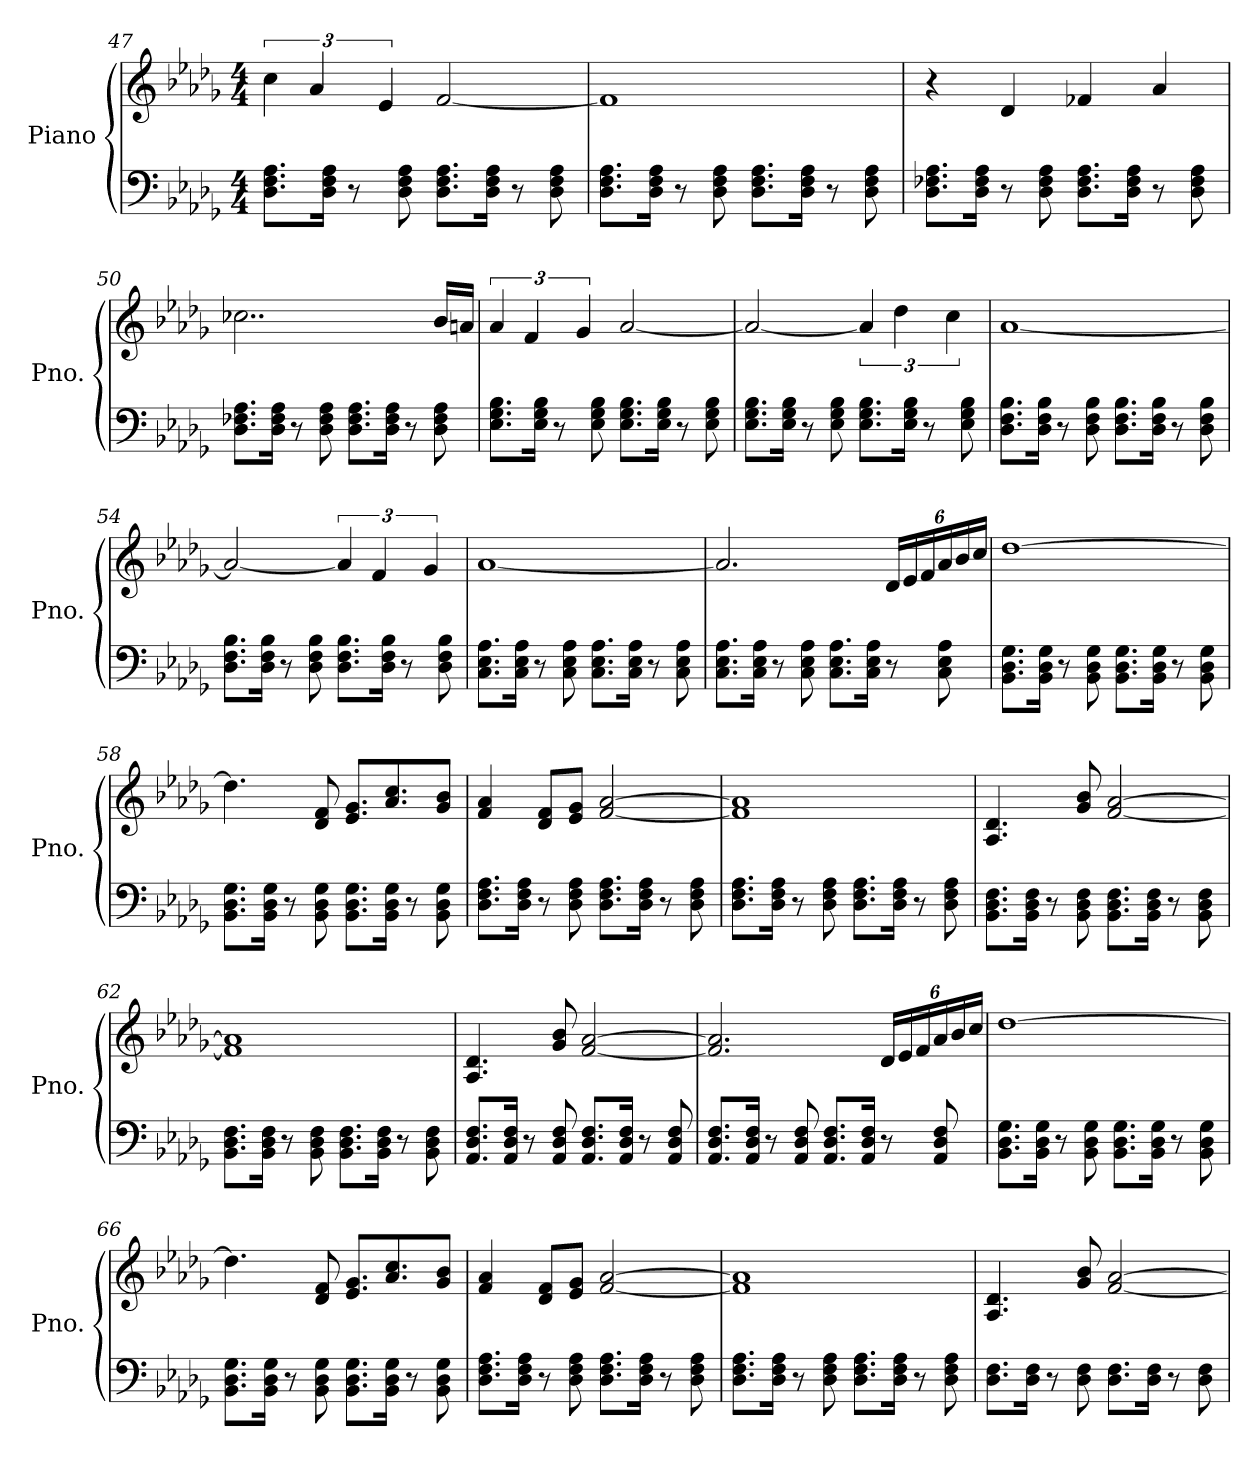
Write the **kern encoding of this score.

**kern	**kern
*part1	*part1
*staff2	*staff1
*I"Piano	*
*I'Pno.	*
!!LO:LB:g=z
*clefF4	*clefG2
*k[b-e-a-d-g-]	*k[b-e-a-d-g-]
*M4/4	*M4/4
=47	=47
8.D-\ 8.F\ 8.A-\L	6cc\
.	6a-/
16D-\ 16F\ 16A-\Jk	.
8r	.
.	6e-/
8D-\ 8F\ 8A-\	.
8.D-\ 8.F\ 8.A-\L	[2f/
16D-\ 16F\ 16A-\Jk	.
8r	.
8D-\ 8F\ 8A-\	.
=48	=48
8.D-\ 8.F\ 8.A-\L	1f]
16D-\ 16F\ 16A-\Jk	.
8r	.
8D-\ 8F\ 8A-\	.
8.D-\ 8.F\ 8.A-\L	.
16D-\ 16F\ 16A-\Jk	.
8r	.
8D-\ 8F\ 8A-\	.
=49	=49
8.D-\ 8.F-X\ 8.A-\L	4r
16D-\ 16F-\ 16A-\Jk	.
8r	4d-/
8D-\ 8F-\ 8A-\	.
8.D-\ 8.F-\ 8.A-\L	4f-X/
16D-\ 16F-\ 16A-\Jk	.
8r	4a-/
8D-\ 8F-\ 8A-\	.
=50	=50
8.D-\ 8.F-X\ 8.A-\L	2..cc-X\
16D-\ 16F-\ 16A-\Jk	.
8r	.
8D-\ 8F-\ 8A-\	.
8.D-\ 8.F-\ 8.A-\L	.
16D-\ 16F-\ 16A-\Jk	.
8r	.
8D-\ 8F-\ 8A-\	16b-/LL
.	16an/JJ
!!LO:LB:g=z
=51	=51
8.E-\ 8.G-\ 8.B-\L	6a-/
.	6f/
16E-\ 16G-\ 16B-\Jk	.
8r	.
.	6g-/
8E-\ 8G-\ 8B-\	.
8.E-\ 8.G-\ 8.B-\L	[2a-/
16E-\ 16G-\ 16B-\Jk	.
8r	.
8E-\ 8G-\ 8B-\	.
=52	=52
8.E-\ 8.G-\ 8.B-\L	2a-/_
16E-\ 16G-\ 16B-\Jk	.
8r	.
8E-\ 8G-\ 8B-\	.
8.E-\ 8.G-\ 8.B-\L	6a-/]
.	6dd-\
16E-\ 16G-\ 16B-\Jk	.
8r	.
.	6cc\
8E-\ 8G-\ 8B-\	.
=53	=53
8.D-\ 8.F\ 8.B-\L	[1a-
16D-\ 16F\ 16B-\Jk	.
8r	.
8D-\ 8F\ 8B-\	.
8.D-\ 8.F\ 8.B-\L	.
16D-\ 16F\ 16B-\Jk	.
8r	.
8D-\ 8F\ 8B-\	.
=54	=54
8.D-\ 8.F\ 8.B-\L	2a-/_
16D-\ 16F\ 16B-\Jk	.
8r	.
8D-\ 8F\ 8B-\	.
8.D-\ 8.F\ 8.B-\L	6a-/]
.	6f/
16D-\ 16F\ 16B-\Jk	.
8r	.
.	6g-/
8D-\ 8F\ 8B-\	.
=55	=55
8.C\ 8.E-\ 8.A-\L	[1a-
16C\ 16E-\ 16A-\Jk	.
8r	.
8C\ 8E-\ 8A-\	.
8.C\ 8.E-\ 8.A-\L	.
16C\ 16E-\ 16A-\Jk	.
8r	.
8C\ 8E-\ 8A-\	.
!!LO:LB:g=z
=56	=56
8.C\ 8.E-\ 8.A-\L	2.a-/]
16C\ 16E-\ 16A-\Jk	.
8r	.
8C\ 8E-\ 8A-\	.
8.C\ 8.E-\ 8.A-\L	.
16C\ 16E-\ 16A-\Jk	.
*	*Xbrackettup
8r	24d-/LL
.	24e-/
.	24f/
8C\ 8E-\ 8A-\	24a-/
.	24b-/
.	24cc/JJ
=57	=57
8.BB-\ 8.D-\ 8.G-\L	[1dd-
16BB-\ 16D-\ 16G-\Jk	.
8r	.
8BB-\ 8D-\ 8G-\	.
8.BB-\ 8.D-\ 8.G-\L	.
16BB-\ 16D-\ 16G-\Jk	.
8r	.
8BB-\ 8D-\ 8G-\	.
=58	=58
8.BB-\ 8.D-\ 8.G-\L	4.dd-\]
16BB-\ 16D-\ 16G-\Jk	.
8r	.
8BB-\ 8D-\ 8G-\	8d-/ 8f/
8.BB-\ 8.D-\ 8.G-\L	8.e-/ 8.g-/L
16BB-\ 16D-\ 16G-\Jk	8.a-/ 8.cc/
8r	.
8BB-\ 8D-\ 8G-\	8g-/ 8b-/J
=59	=59
8.D-\ 8.F\ 8.A-\L	4f/ 4a-/
16D-\ 16F\ 16A-\Jk	.
8r	8d-/ 8f/L
8D-\ 8F\ 8A-\	8e-/ 8g-/J
8.D-\ 8.F\ 8.A-\L	[2f/ [2a-/
16D-\ 16F\ 16A-\Jk	.
8r	.
8D-\ 8F\ 8A-\	.
!!LO:PB:g=z
=60	=60
8.D-\ 8.F\ 8.A-\L	1f] 1a-]
16D-\ 16F\ 16A-\Jk	.
8r	.
8D-\ 8F\ 8A-\	.
8.D-\ 8.F\ 8.A-\L	.
16D-\ 16F\ 16A-\Jk	.
8r	.
8D-\ 8F\ 8A-\	.
=61	=61
8.BB-\ 8.D-\ 8.F\L	4.A-/ 4.d-/
16BB-\ 16D-\ 16F\Jk	.
8r	.
8BB-\ 8D-\ 8F\	8g-/ 8b-/
8.BB-\ 8.D-\ 8.F\L	[2f/ [2a-/
16BB-\ 16D-\ 16F\Jk	.
8r	.
8BB-\ 8D-\ 8F\	.
=62	=62
8.BB-\ 8.D-\ 8.F\L	1f] 1a-]
16BB-\ 16D-\ 16F\Jk	.
8r	.
8BB-\ 8D-\ 8F\	.
8.BB-\ 8.D-\ 8.F\L	.
16BB-\ 16D-\ 16F\Jk	.
8r	.
8BB-\ 8D-\ 8F\	.
=63	=63
8.AA-/ 8.D-/ 8.F/L	4.A-/ 4.d-/
16AA-/ 16D-/ 16F/Jk	.
8r	.
8AA-/ 8D-/ 8F/	8g-/ 8b-/
8.AA-/ 8.D-/ 8.F/L	[2f/ [2a-/
16AA-/ 16D-/ 16F/Jk	.
8r	.
8AA-/ 8D-/ 8F/	.
!!LO:LB:g=z
=64	=64
8.AA-/ 8.D-/ 8.F/L	2.f/] 2.a-/]
16AA-/ 16D-/ 16F/Jk	.
8r	.
8AA-/ 8D-/ 8F/	.
8.AA-/ 8.D-/ 8.F/L	.
16AA-/ 16D-/ 16F/Jk	.
8r	24d-/LL
.	24e-/
.	24f/
8AA-/ 8D-/ 8F/	24a-/
.	24b-/
.	24cc/JJ
=65	=65
8.BB-\ 8.D-\ 8.G-\L	[1dd-
16BB-\ 16D-\ 16G-\Jk	.
8r	.
8BB-\ 8D-\ 8G-\	.
8.BB-\ 8.D-\ 8.G-\L	.
16BB-\ 16D-\ 16G-\Jk	.
8r	.
8BB-\ 8D-\ 8G-\	.
=66	=66
8.BB-\ 8.D-\ 8.G-\L	4.dd-\]
16BB-\ 16D-\ 16G-\Jk	.
8r	.
8BB-\ 8D-\ 8G-\	8d-/ 8f/
8.BB-\ 8.D-\ 8.G-\L	8.e-/ 8.g-/L
16BB-\ 16D-\ 16G-\Jk	8.a-/ 8.cc/
8r	.
8BB-\ 8D-\ 8G-\	8g-/ 8b-/J
=67	=67
8.D-\ 8.F\ 8.A-\L	4f/ 4a-/
16D-\ 16F\ 16A-\Jk	.
8r	8d-/ 8f/L
8D-\ 8F\ 8A-\	8e-/ 8g-/J
8.D-\ 8.F\ 8.A-\L	[2f/ [2a-/
16D-\ 16F\ 16A-\Jk	.
8r	.
8D-\ 8F\ 8A-\	.
!!LO:LB:g=z
=68	=68
8.D-\ 8.F\ 8.A-\L	1f] 1a-]
16D-\ 16F\ 16A-\Jk	.
8r	.
8D-\ 8F\ 8A-\	.
8.D-\ 8.F\ 8.A-\L	.
16D-\ 16F\ 16A-\Jk	.
8r	.
8D-\ 8F\ 8A-\	.
=69	=69
8.D-\ 8.F\L	4.A-/ 4.d-/
16D-\ 16F\Jk	.
8r	.
8D-\ 8F\	8g-/ 8b-/
8.D-\ 8.F\L	[2f/ [2a-/
16D-\ 16F\Jk	.
8r	.
8D-\ 8F\	.
=	=
*-	*-
